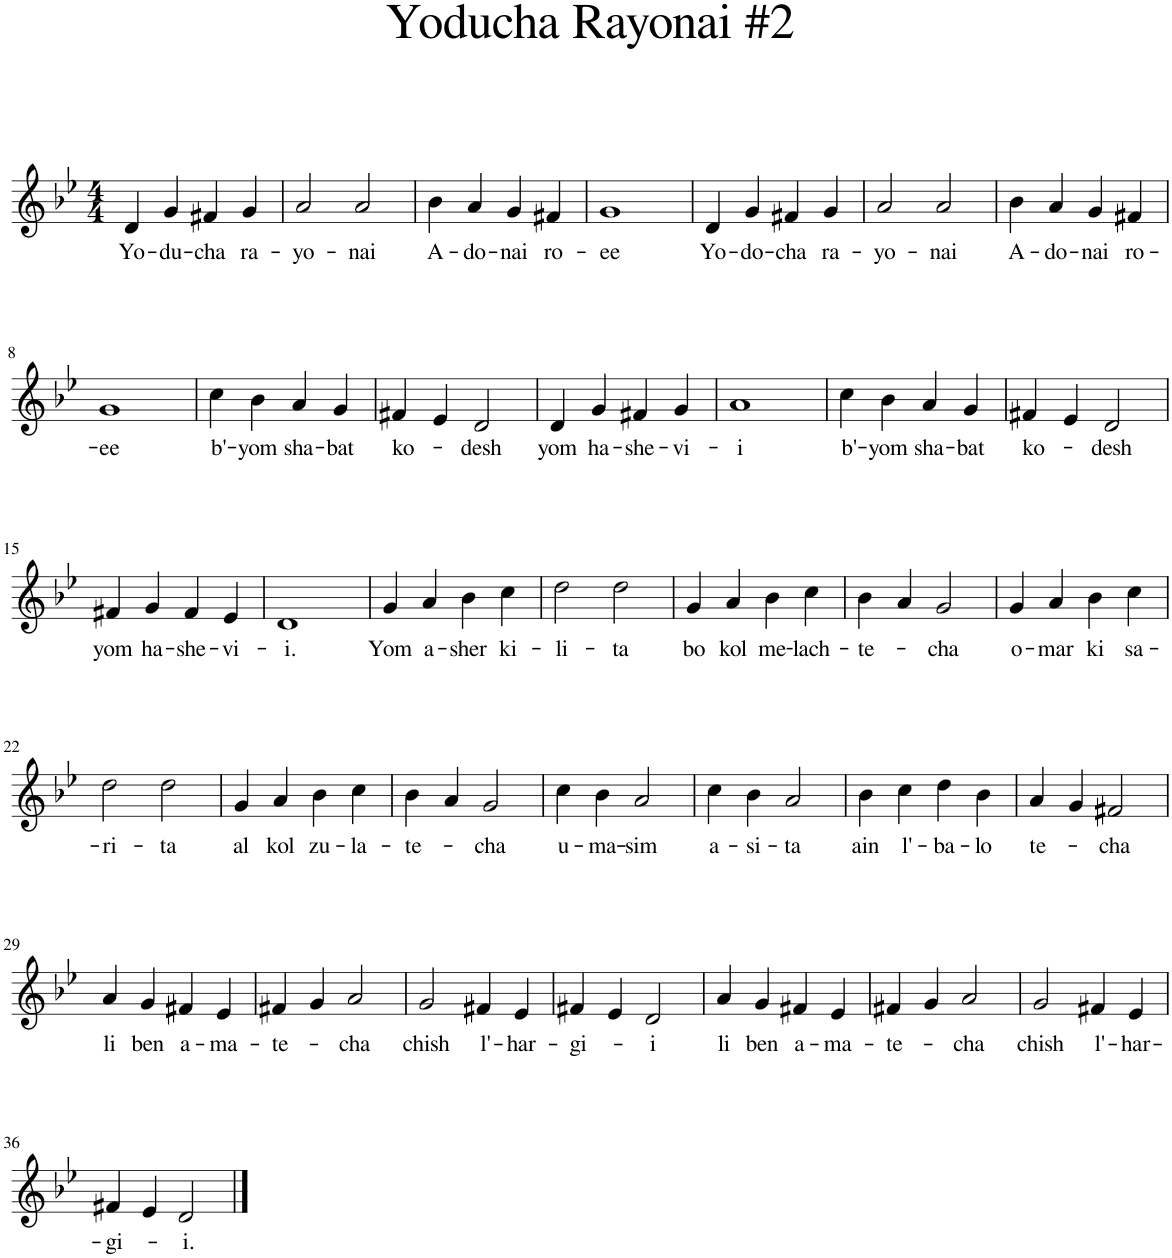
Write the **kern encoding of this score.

**kern	**text
*part1	*part1
*staff1	*staff1
*I"Bb Trumpet	*
*I'Bb Tpt.	*
*clefG2	*
*Trd1c2	*
*k[b-e-]	*
*M4/4	*
=1	=1
!	!LO:LY:b
4d/	Yo-
!	!LO:LY:b
4g/	-du-
!	!LO:LY:b
4f#X/	-cha
!	!LO:LY:b
4g/	ra-
=2	=2
!	!LO:LY:b
2a/	-yo-
!	!LO:LY:b
2a/	-nai
=3	=3
!	!LO:LY:b
4b-\	A-
!	!LO:LY:b
4a/	-do-
!	!LO:LY:b
4g/	-nai
!	!LO:LY:b
4f#X/	ro-
=4	=4
!	!LO:LY:b
1g	-ee
=5	=5
!	!LO:LY:b
4d/	Yo-
!	!LO:LY:b
4g/	-do-
!	!LO:LY:b
4f#X/	-cha
!	!LO:LY:b
4g/	ra-
=6	=6
!	!LO:LY:b
2a/	-yo-
!	!LO:LY:b
2a/	-nai
=7	=7
!	!LO:LY:b
4b-\	A-
!	!LO:LY:b
4a/	-do-
!	!LO:LY:b
4g/	-nai
!	!LO:LY:b
4f#X/	ro-
!!LO:LB:g=z
=8	=8
!	!LO:LY:b
1g	-ee
=9	=9
!	!LO:LY:b
4cc\	b'-
!	!LO:LY:b
4b-\	-yom
!	!LO:LY:b
4a/	sha-
!	!LO:LY:b
4g/	-bat
=10	=10
!	!LO:LY:b
4f#X/	ko-
4e-/	.
!	!LO:LY:b
2d/	-desh
=11	=11
!	!LO:LY:b
4d/	yom
!	!LO:LY:b
4g/	ha-
!	!LO:LY:b
4f#X/	-she-
!	!LO:LY:b
4g/	-vi-
=12	=12
!	!LO:LY:b
1a	-i
=13	=13
!	!LO:LY:b
4cc\	b'-
!	!LO:LY:b
4b-\	-yom
!	!LO:LY:b
4a/	sha-
!	!LO:LY:b
4g/	-bat
=14	=14
!	!LO:LY:b
4f#X/	ko-
4e-/	.
!	!LO:LY:b
2d/	-desh
!!LO:LB:g=z
=15	=15
!	!LO:LY:b
4f#X/	yom
!	!LO:LY:b
4g/	ha-
!	!LO:LY:b
4f#/	-she-
!	!LO:LY:b
4e-/	-vi-
=16	=16
!	!LO:LY:b
1d	-i.
=17	=17
!	!LO:LY:b
4g/	Yom
!	!LO:LY:b
4a/	a-
!	!LO:LY:b
4b-\	-sher
!	!LO:LY:b
4cc\	ki-
=18	=18
!	!LO:LY:b
2dd\	-li-
!	!LO:LY:b
2dd\	-ta
=19	=19
!	!LO:LY:b
4g/	bo
!	!LO:LY:b
4a/	kol
!	!LO:LY:b
4b-\	me-
!	!LO:LY:b
4cc\	-lach-
=20	=20
!	!LO:LY:b
4b-\	-te-
4a/	.
!	!LO:LY:b
2g/	-cha
=21	=21
!	!LO:LY:b
4g/	o-
!	!LO:LY:b
4a/	-mar
!	!LO:LY:b
4b-\	ki
!	!LO:LY:b
4cc\	sa-
!!LO:LB:g=z
=22	=22
!	!LO:LY:b
2dd\	-ri-
!	!LO:LY:b
2dd\	-ta
=23	=23
!	!LO:LY:b
4g/	al
!	!LO:LY:b
4a/	kol
!	!LO:LY:b
4b-\	zu-
!	!LO:LY:b
4cc\	-la-
=24	=24
!	!LO:LY:b
4b-\	-te-
4a/	.
!	!LO:LY:b
2g/	-cha
=25	=25
!	!LO:LY:b
4cc\	u-
!	!LO:LY:b
4b-\	-ma-
!	!LO:LY:b
2a/	-sim
=26	=26
!	!LO:LY:b
4cc\	a-
!	!LO:LY:b
4b-\	-si-
!	!LO:LY:b
2a/	-ta
=27	=27
!	!LO:LY:b
4b-\	ain
!	!LO:LY:b
4cc\	l'-
!	!LO:LY:b
4dd\	-ba-
!	!LO:LY:b
4b-\	-lo
=28	=28
!	!LO:LY:b
4a/	te-
4g/	.
!	!LO:LY:b
2f#X/	-cha
!!LO:LB:g=z
=29	=29
!	!LO:LY:b
4a/	li
!	!LO:LY:b
4g/	ben
!	!LO:LY:b
4f#X/	a-
!	!LO:LY:b
4e-/	-ma-
=30	=30
!	!LO:LY:b
4f#X/	-te-
4g/	.
!	!LO:LY:b
2a/	-cha
=31	=31
!	!LO:LY:b
2g/	chish
!	!LO:LY:b
4f#X/	l'-
!	!LO:LY:b
4e-/	-har-
=32	=32
!	!LO:LY:b
4f#X/	-gi-
4e-/	.
!	!LO:LY:b
2d/	-i
=33	=33
!	!LO:LY:b
4a/	li
!	!LO:LY:b
4g/	ben
!	!LO:LY:b
4f#X/	a-
!	!LO:LY:b
4e-/	-ma-
=34	=34
!	!LO:LY:b
4f#X/	-te-
4g/	.
!	!LO:LY:b
2a/	-cha
=35	=35
!	!LO:LY:b
2g/	chish
!	!LO:LY:b
4f#X/	l'-
!	!LO:LY:b
4e-/	-har-
!!LO:LB:g=z
=36	=36
!	!LO:LY:b
4f#X/	-gi-
4e-/	.
!	!LO:LY:b
2d/	-i.
==	==
*-	*-
